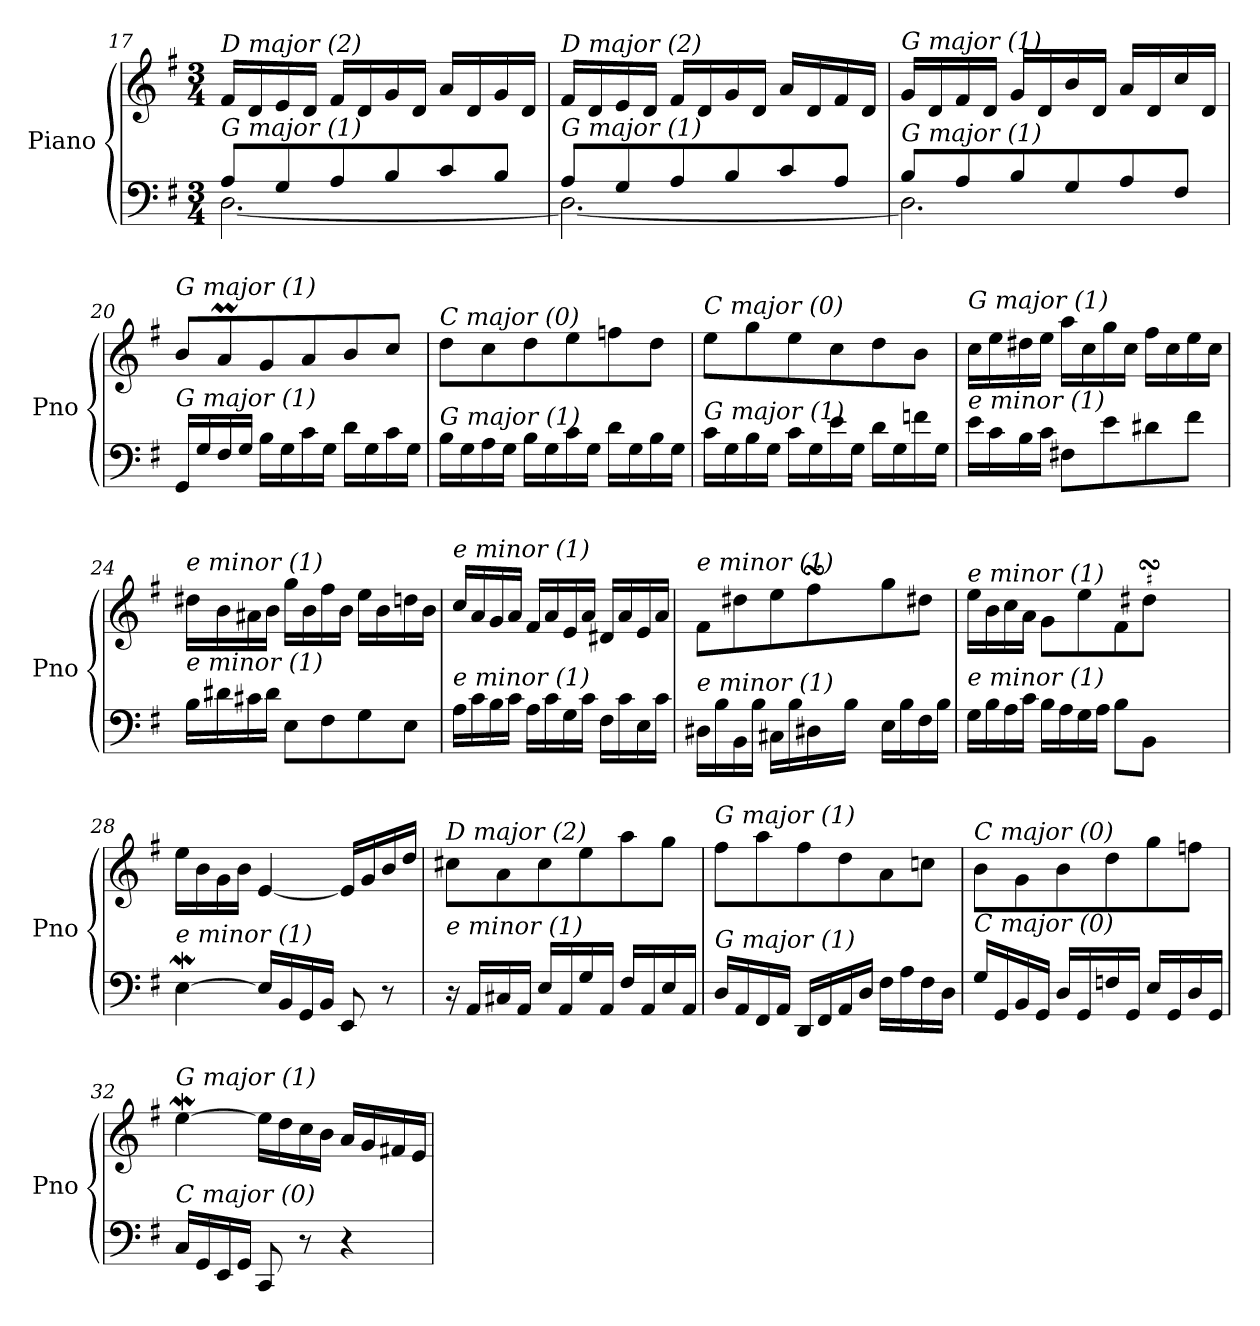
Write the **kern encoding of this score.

**kern	**kern
*part1	*part1
*staff2	*staff1
*I"Piano	*
*I'Pno	*
!!LO:PB:g=z
*clefF4	*clefG2
*k[f#]	*k[f#]
*M3/4	*M3/4
=17	=17
*^	*
!	!	!LO:TX:i:t=D major (2)
!LO:TX:i:t=G major (1)	!	!
8A/L	[2.D\	16f#/LL
.	.	16d/
8G/	.	16e/
.	.	16d/JJ
8A/	.	16f#/LL
.	.	16d/
8B/	.	16g/
.	.	16d/JJ
8c/	.	16a/LL
.	.	16d/
8B/J	.	16g/
.	.	16d/JJ
=18	=18	=18
!	!	!LO:TX:i:t=D major (2)
!LO:TX:i:t=G major (1)	!	!
8A/L	2.D\_	16f#/LL
.	.	16d/
8G/	.	16e/
.	.	16d/JJ
8A/	.	16f#/LL
.	.	16d/
8B/	.	16g/
.	.	16d/JJ
8c/	.	16a/LL
.	.	16d/
8A/J	.	16f#/
.	.	16d/JJ
=19	=19	=19
!	!	!LO:TX:i:t=G major (1)
!LO:TX:i:t=G major (1)	!	!
8B/L	2.D\]	16g/LL
.	.	16d/
8A/	.	16f#/
.	.	16d/JJ
8B/	.	16g/LL
.	.	16d/
8G/	.	16b/
.	.	16d/JJ
8A/	.	16a/LL
.	.	16d/
8F#/J	.	16cc/
.	.	16d/JJ
*v	*v	*
=20	=20
!	!LO:TX:i:t=G major (1)
!LO:TX:i:t=G major (1)	!
16GG/LL	8b/L
16G/	.
16F#/	8aM/
16G/JJ	.
16B\LL	8g/
16G\	.
16c\	8a/
16G\JJ	.
16d\LL	8b/
16G\	.
16c\	8cc/J
16G\JJ	.
!!LO:LB:g=z
=21	=21
!	!LO:TX:i:t=C major (0)
!LO:TX:i:t=G major (1)	!
16B\LL	8dd\L
16G\	.
16A\	8cc\
16G\JJ	.
16B\LL	8dd\
16G\	.
16c\	8ee\
16G\JJ	.
16d\LL	8ffn\
16G\	.
16B\	8dd\J
16G\JJ	.
=22	=22
!	!LO:TX:i:t=C major (0)
!LO:TX:i:t=G major (1)	!
16c\LL	8ee\L
16G\	.
16B\	8gg\
16G\JJ	.
16c\LL	8ee\
16G\	.
16e\	8cc\
16G\JJ	.
16d\LL	8dd\
16G\	.
16fn\	8b\J
16G\JJ	.
=23	=23
!	!LO:TX:i:t=G major (1)
!LO:TX:i:t=e minor (1)	!
16e\LL	16cc\LL
16c\	16ee\
16B\	16dd#X\
16c\JJ	16ee\JJ
8F#X\L	16aa\LL
.	16cc\
8e\	16gg\
.	16cc\JJ
8d#X\	16ff#\LL
.	16cc\
8f#\J	16ee\
.	16cc\JJ
=24	=24
!	!LO:TX:i:t=e minor (1)
!LO:TX:i:t=e minor (1)	!
16B\LL	16dd#X\LL
16d#X\	16b\
16c#X\	16a#X\
16d#\JJ	16b\JJ
8E\L	16gg\LL
.	16b\
8F#\	16ff#\
.	16b\JJ
8G\	16ee\LL
.	16b\
8E\J	16ddn\
.	16b\JJ
!!LO:LB:g=z
=25	=25
!	!LO:TX:i:t=e minor (1)
!LO:TX:i:t=e minor (1)	!
16A\LL	16cc/LL
16c\	16a/
16B\	16g/
16c\JJ	16a/JJ
16A\LL	16f#/LL
16c\	16a/
16G\	16e/
16c\JJ	16a/JJ
16F#\LL	16d#X/LL
16c\	16a/
16E\	16e/
16c\JJ	16a/JJ
=26	=26
*^	*^
!	!	!LO:TX:i:t=e minor (1)	!
!LO:TX:i:t=e minor (1)	!	!	!
4.ryy	16D#X\LL	8f#\L	4.ryy
.	16B\	.	.
.	16BB\	8dd#X\	.
.	16B\JJ	.	.
.	16C#X\LL	8ee\	.
.	16B\	.	.
8ryy	16D#X\	8ff#sSsS\	32gg!yy
.	.	.	32ff#!yy
.	16B\JJ	.	32ee!yy
.	.	.	32ff#!yy
4ryy	16E\LL	8gg\	4ryy
.	16B\	.	.
.	16F#\	8dd#X\J	.
.	16B\JJ	.	.
=27	=27	=27	=27
!	!	!LO:TX:i:t=e minor (1)	!
!LO:TX:i:t=e minor (1)	!	!	!
2ryy	16G\LL	16ee\LL	2ryy
.	16B\	16b\	.
.	16A\	16cc\	.
.	16c\JJ	16a\JJ	.
.	16B\LL	8g\L	.
.	16A\	.	.
.	16G\	8ee\	.
.	16A\JJ	.	.
8ryy	8B\L	8f#\	8ryy
8ryy	8BB\J	8dd#XsSsS\J	32ee!yy
.	.	.	32dd#!yy
.	.	.	32cc#X!yy
.	.	.	32dd#!yy
*v	*v	*	*
=28	=28	=28
!	!LO:TX:i:t=G major (1)	!
!LO:TX:i:t=e minor (1)	!	!
*	*v	*v
[4EW\	16ee\LL
.	16b\
.	16g\
.	16b\JJ
16E/LL]	[4e/
16BB/	.
16GG/	.
16BB/JJ	.
8EE/	16e/LL]
.	16g/
8r	16b/
.	16dd/JJ
!!LO:LB:g=z
=29	=29
!	!LO:TX:i:t=D major (2)
!LO:TX:i:t=e minor (1)	!
16r	8cc#X\L
16AA/LL	.
16C#X/	8a\
16AA/JJ	.
16E/LL	8cc#\
16AA/	.
16G/	8ee\
16AA/JJ	.
16F#/LL	8aa\
16AA/	.
16E/	8gg\J
16AA/JJ	.
=30	=30
!	!LO:TX:i:t=G major (1)
!LO:TX:i:t=G major (1)	!
16D/LL	8ff#\L
16AA/	.
16FF#/	8aa\
16AA/JJ	.
16DD/LL	8ff#\
16FF#/	.
16AA/	8dd\
16D/JJ	.
16F#\LL	8a\
16A\	.
16F#\	8ccn\J
16D\JJ	.
=31	=31
!	!LO:TX:i:t=C major (0)
!LO:TX:i:t=C major (0)	!
16G/LL	8b\L
16GG/	.
16BB/	8g\
16GG/JJ	.
16D/LL	8b\
16GG/	.
16Fn/	8dd\
16GG/JJ	.
16E/LL	8gg\
16GG/	.
16D/	8ffn\J
16GG/JJ	.
=32	=32
!	!LO:TX:i:t=G major (1)
!LO:TX:i:t=C major (0)	!
16C/LL	[4eeW\
16GG/	.
16EE/	.
16GG/JJ	.
8CC/	16ee\LL]
.	16dd\
8r	16cc\
.	16b\JJ
4r	16a/LL
.	16g/
.	16f#X/
.	16e/JJ
=	=
*-	*-
